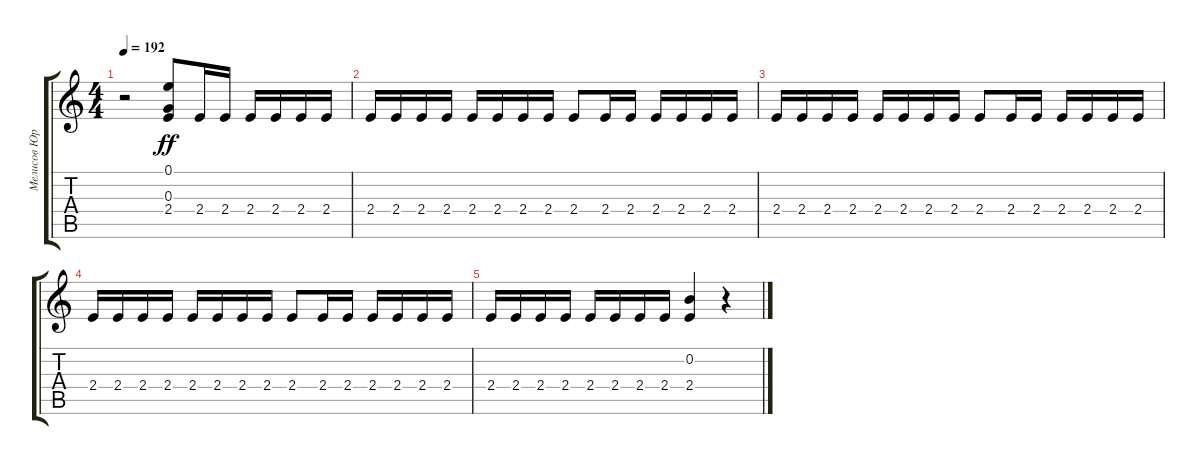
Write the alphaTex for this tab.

\track ("Мелисов Юрий" "Мелисов Юр") {instrument distortionguitar}
\staff {score tabs}
\tuning (E4 B3 G3 D3 A2 E2) {hide}
\ts (4 4)
\tempo 192
\clef g2
\ks c
r.2{dy f} (0.1 0.3 2.4).8{dy ff} 2.4.16 2.4.16 2.4.16 2.4.16 2.4.16 2.4.16 |
2.4.16 2.4.16 2.4.16 2.4.16 2.4.16 2.4.16 2.4.16 2.4.16 2.4.8 2.4.16 2.4.16 2.4.16 2.4.16 2.4.16 2.4.16 |
2.4.16 2.4.16 2.4.16 2.4.16 2.4.16 2.4.16 2.4.16 2.4.16 2.4.8 2.4.16 2.4.16 2.4.16 2.4.16 2.4.16 2.4.16 |
2.4.16 2.4.16 2.4.16 2.4.16 2.4.16 2.4.16 2.4.16 2.4.16 2.4.8 2.4.16 2.4.16 2.4.16 2.4.16 2.4.16 2.4.16 |
2.4.16 2.4.16 2.4.16 2.4.16 2.4.16 2.4.16 2.4.16 2.4.16 (0.2 2.4).4 r.4
